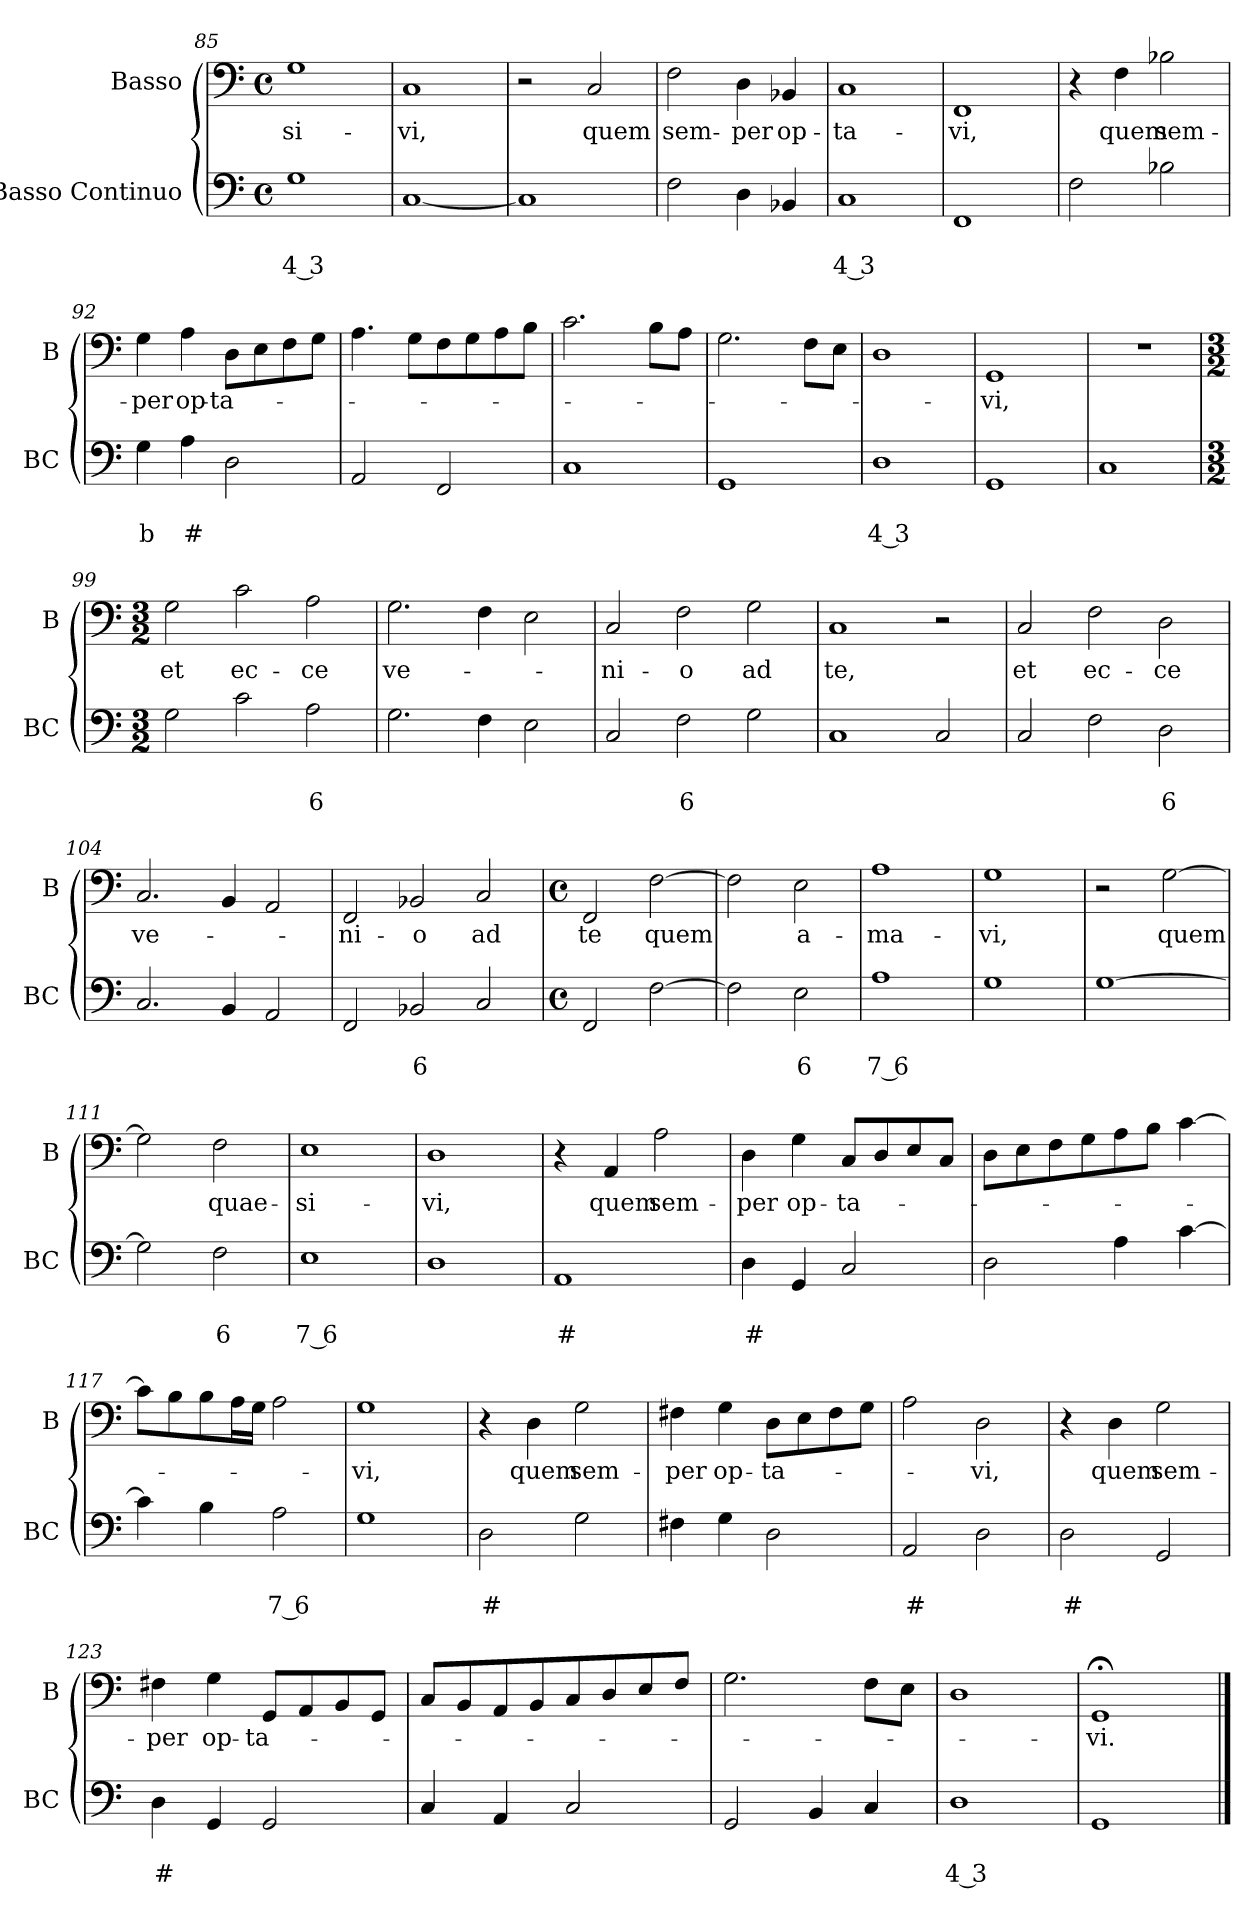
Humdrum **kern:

**kern	**text	**text	**kern	**text
*part2	*part2	*part2	*part1	*part1
*staff2	*staff2	*staff2	*staff1	*staff1
*I"Basso Continuo	*	*	*I"Basso	*
*I'BC	*	*	*I'B	*
*clefF4	*	*	*clefF4	*
*k[]	*	*	*k[]	*
*C:	*	*	*C:	*
*M4/4	*	*	*M4/4	*
*met(c)	*	*	*met(c)	*
=85	=85	=85	=85	=85
!	!	!LO:LY:b	!	!LO:LY:b
1G	.	4 3	1G	-si-
=86	=86	=86	=86	=86
!	!	!	!	!LO:LY:b
[1C	.	.	1C	-vi,
=87	=87	=87	=87	=87
1C]	.	.	2r	.
!	!	!	!	!LO:LY:b
.	.	.	2C/	quem
=88	=88	=88	=88	=88
!	!	!	!	!LO:LY:b
2F\	.	.	2F\	sem-
!	!	!	!	!LO:LY:b
4D\	.	.	4D\	-per
!	!	!	!	!LO:LY:b
4BB-X/	.	.	4BB-X/	op-
=89	=89	=89	=89	=89
!	!	!LO:LY:b	!	!LO:LY:b
1C	.	4 3	1C	-ta-
=90	=90	=90	=90	=90
!	!	!	!	!LO:LY:b
1FF	.	.	1FF	-vi,
=91	=91	=91	=91	=91
2F\	.	.	4r	.
!	!	!	!	!LO:LY:b
.	.	.	4F\	quem
!	!	!	!	!LO:LY:b
2B-X\	.	.	2B-X\	sem-
!!LO:LB:g=z
=92	=92	=92	=92	=92
!	!	!LO:LY:b	!	!LO:LY:b
4G\	.	b	4G\	-per
!	!	!LO:LY:b	!	!LO:LY:b
4A\	.	#	4A\	op-
!	!	!	!	!LO:LY:b
2D\	.	.	8D\L	-ta-
.	.	.	8E\	.
.	.	.	8F\	.
.	.	.	8G\J	.
=93	=93	=93	=93	=93
2AA/	.	.	4.A\	.
.	.	.	8G\L	.
2FF/	.	.	8F\	.
.	.	.	8G\	.
.	.	.	8A\	.
.	.	.	8B\J	.
=94	=94	=94	=94	=94
1C	.	.	2.c\	.
.	.	.	8B\L	.
.	.	.	8A\J	.
=95	=95	=95	=95	=95
1GG	.	.	2.G\	.
.	.	.	8F\L	.
.	.	.	8E\J	.
=96	=96	=96	=96	=96
!	!	!LO:LY:b	!	!
1D	.	4 3	1D	.
=97	=97	=97	=97	=97
!	!	!	!	!LO:LY:b
1GG	.	.	1GG	-vi,
=98	=98	=98	=98	=98
1C	.	.	1r	.
!!LO:LB:g=z
=99	=99	=99	=99	=99
*M3/2	*	*	*M3/2	*
!	!	!	!	!LO:LY:b
2G\	.	.	2G\	et
!	!	!	!	!LO:LY:b
2c\	.	.	2c\	ec-
!	!	!LO:LY:b	!	!LO:LY:b
2A\	.	6	2A\	-ce
=100	=100	=100	=100	=100
!	!	!	!	!LO:LY:b
2.G\	.	.	2.G\	ve-
4F\	.	.	4F\	.
2E\	.	.	2E\	.
=101	=101	=101	=101	=101
!	!	!	!	!LO:LY:b
2C/	.	.	2C/	-ni-
!	!	!LO:LY:b	!	!LO:LY:b
2F\	.	6	2F\	-o
!	!	!	!	!LO:LY:b
2G\	.	.	2G\	ad
=102	=102	=102	=102	=102
!	!	!	!	!LO:LY:b
1C	.	.	1C	te,
2C/	.	.	2r	.
=103	=103	=103	=103	=103
!	!	!	!	!LO:LY:b
2C/	.	.	2C/	et
!	!	!	!	!LO:LY:b
2F\	.	.	2F\	ec-
!	!	!LO:LY:b	!	!LO:LY:b
2D\	.	6	2D\	-ce
=104	=104	=104	=104	=104
!	!	!	!	!LO:LY:b
2.C/	.	.	2.C/	ve-
4BB/	.	.	4BB/	.
2AA/	.	.	2AA/	.
=105	=105	=105	=105	=105
!	!	!	!	!LO:LY:b
2FF/	.	.	2FF/	-ni-
!	!	!LO:LY:b	!	!LO:LY:b
2BB-X/	.	6	2BB-X/	-o
!	!	!	!	!LO:LY:b
2C/	.	.	2C/	ad
!!LO:LB:g=z
=106	=106	=106	=106	=106
*M4/4	*	*	*M4/4	*
*met(c)	*	*	*met(c)	*
!	!	!	!	!LO:LY:b
2FF/	.	.	2FF/	te
!	!	!	!	!LO:LY:b
[2F\	.	.	[2F\	quem
=107	=107	=107	=107	=107
2F\]	.	.	2F\]	.
!	!	!LO:LY:b	!	!LO:LY:b
2E\	.	6	2E\	a-
=108	=108	=108	=108	=108
!	!	!LO:LY:b	!	!LO:LY:b
1A	.	7 6	1A	-ma-
=109	=109	=109	=109	=109
!	!	!	!	!LO:LY:b
1G	.	.	1G	-vi,
=110	=110	=110	=110	=110
[1G	.	.	2r	.
!	!	!	!	!LO:LY:b
.	.	.	[2G\	quem
=111	=111	=111	=111	=111
2G\]	.	.	2G\]	.
!	!	!LO:LY:b	!	!LO:LY:b
2F\	.	6	2F\	quae-
=112	=112	=112	=112	=112
!	!	!LO:LY:b	!	!LO:LY:b
1E	.	7 6	1E	-si-
!!LO:LB:g=z
=113	=113	=113	=113	=113
!	!	!	!	!LO:LY:b
1D	.	.	1D	-vi,
=114	=114	=114	=114	=114
!	!	!LO:LY:b	!	!
1AA	.	#	4r	.
!	!	!	!	!LO:LY:b
.	.	.	4AA/	quem
!	!	!	!	!LO:LY:b
.	.	.	2A\	sem-
=115	=115	=115	=115	=115
!	!	!LO:LY:b	!	!LO:LY:b
4D\	.	#	4D\	-per
!	!	!	!	!LO:LY:b
4GG/	.	.	4G\	op-
!	!	!	!	!LO:LY:b
2C/	.	.	8C/L	-ta-
.	.	.	8D/	.
.	.	.	8E/	.
.	.	.	8C/J	.
=116	=116	=116	=116	=116
2D\	.	.	8D\L	.
.	.	.	8E\	.
.	.	.	8F\	.
.	.	.	8G\	.
4A\	.	.	8A\	.
.	.	.	8B\J	.
[4c\	.	.	[4c\	.
=117	=117	=117	=117	=117
4c\]	.	.	8c\L]	.
.	.	.	8B\	.
4B\	.	.	8B\	.
.	.	.	16A\L	.
.	.	.	16G\JJ	.
!	!	!LO:LY:b	!	!
2A\	.	7 6	2A\	.
=118	=118	=118	=118	=118
!	!	!	!	!LO:LY:b
1G	.	.	1G	-vi,
=119	=119	=119	=119	=119
!	!	!LO:LY:b	!	!
2D\	.	#	4r	.
!	!	!	!	!LO:LY:b
.	.	.	4D\	quem
!	!	!	!	!LO:LY:b
2G\	.	.	2G\	sem-
!!LO:LB:g=z
=120	=120	=120	=120	=120
!	!	!	!	!LO:LY:b
4F#X\	.	.	4F#X\	-per
!	!	!	!	!LO:LY:b
4G\	.	.	4G\	op-
!	!	!	!	!LO:LY:b
2D\	.	.	8D\L	-ta-
.	.	.	8E\	.
.	.	.	8F#\	.
.	.	.	8G\J	.
=121	=121	=121	=121	=121
!	!	!LO:LY:b	!	!
2AA/	.	#	2A\	.
!	!	!	!	!LO:LY:b
2D\	.	.	2D\	-vi,
=122	=122	=122	=122	=122
!	!	!LO:LY:b	!	!
2D\	.	#	4r	.
!	!	!	!	!LO:LY:b
.	.	.	4D\	quem
!	!	!	!	!LO:LY:b
2GG/	.	.	2G\	sem-
=123	=123	=123	=123	=123
!	!	!LO:LY:b	!	!LO:LY:b
4D\	.	#	4F#X\	-per
!	!	!	!	!LO:LY:b
4GG/	.	.	4G\	op-
!	!	!	!	!LO:LY:b
2GG/	.	.	8GG/L	-ta-
.	.	.	8AA/	.
.	.	.	8BB/	.
.	.	.	8GG/J	.
=124	=124	=124	=124	=124
4C/	.	.	8C/L	.
.	.	.	8BB/	.
4AA/	.	.	8AA/	.
.	.	.	8BB/	.
2C/	.	.	8C/	.
.	.	.	8D/	.
.	.	.	8E/	.
.	.	.	8F/J	.
=125	=125	=125	=125	=125
2GG/	.	.	2.G\	.
4BB/	.	.	.	.
4C/	.	.	8F\L	.
.	.	.	8E\J	.
=126	=126	=126	=126	=126
!	!	!LO:LY:b	!	!
1D	.	4 3	1D	.
=127	=127	=127	=127	=127
!	!	!	!	!LO:LY:b
1GG	.	.	1GG;<	-vi.
==	==	==	==	==
*-	*-	*-	*-	*-
